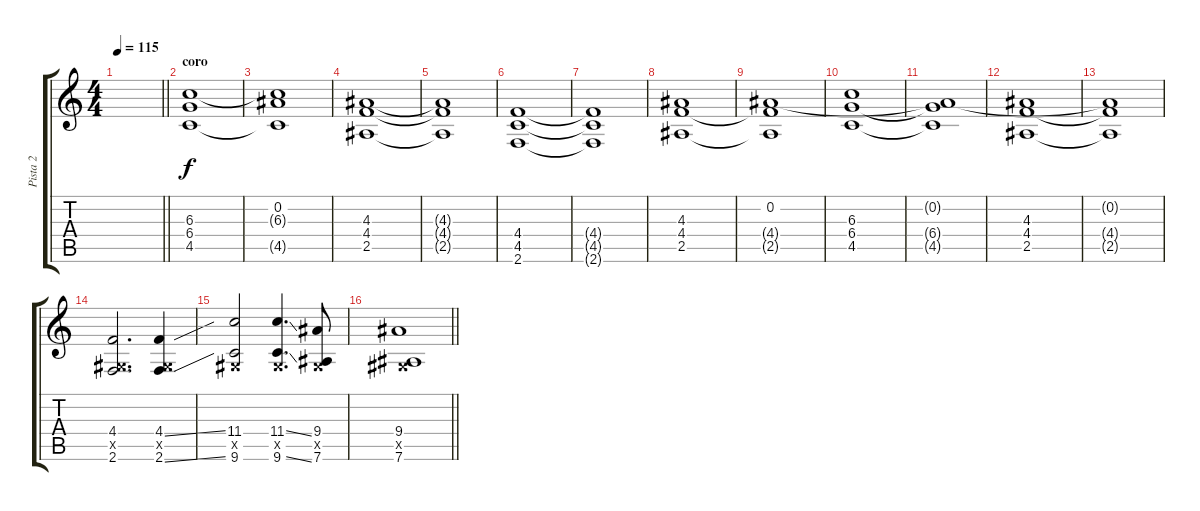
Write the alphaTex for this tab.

\track ("Pista 2" "Pista 2") {instrument overdrivenguitar}
\staff {score tabs}
\tuning (Eb4 Bb3 Gb3 Db3 Ab2 Eb2) {hide}
\ts (4 4)
\tempo 115
\clef g2
\barLineRight lightlight
\ks c
|
\section ("" "coro")
(6.3 6.4 4.5).1{instrument overdrivenguitar} |
(0.2 6.3{t} 4.5{t}).1 |
(4.3 4.4 2.5).1 |
(4.3{t} 4.4{t} 2.5{t}).1 |
(4.4 4.5 2.6).1 |
(4.4{t} 4.5{t} 2.6{t}).1 |
(4.3 4.4 2.5).1 |
(0.2 4.4{t} 2.5{t}).1 |
(6.3 6.4 4.5).1 |
(0.2{t} 6.4{t} 4.5{t}).1 |
(4.3 4.4 2.5).1 |
(0.2{t} 4.4{t} 2.5{t}).1 |
(4.4 0.5{x} 2.6).2{d} (4.4{ss} 0.5{x} 2.6{ss}).4 |
(11.4 0.5{x} 9.6).2 (11.4{ss} 0.5{x} 9.6{ss}).4{d} (9.4 0.5{x} 7.6).8 |
\barLineRight lightlight
(9.4 0.5{x} 7.6).1
